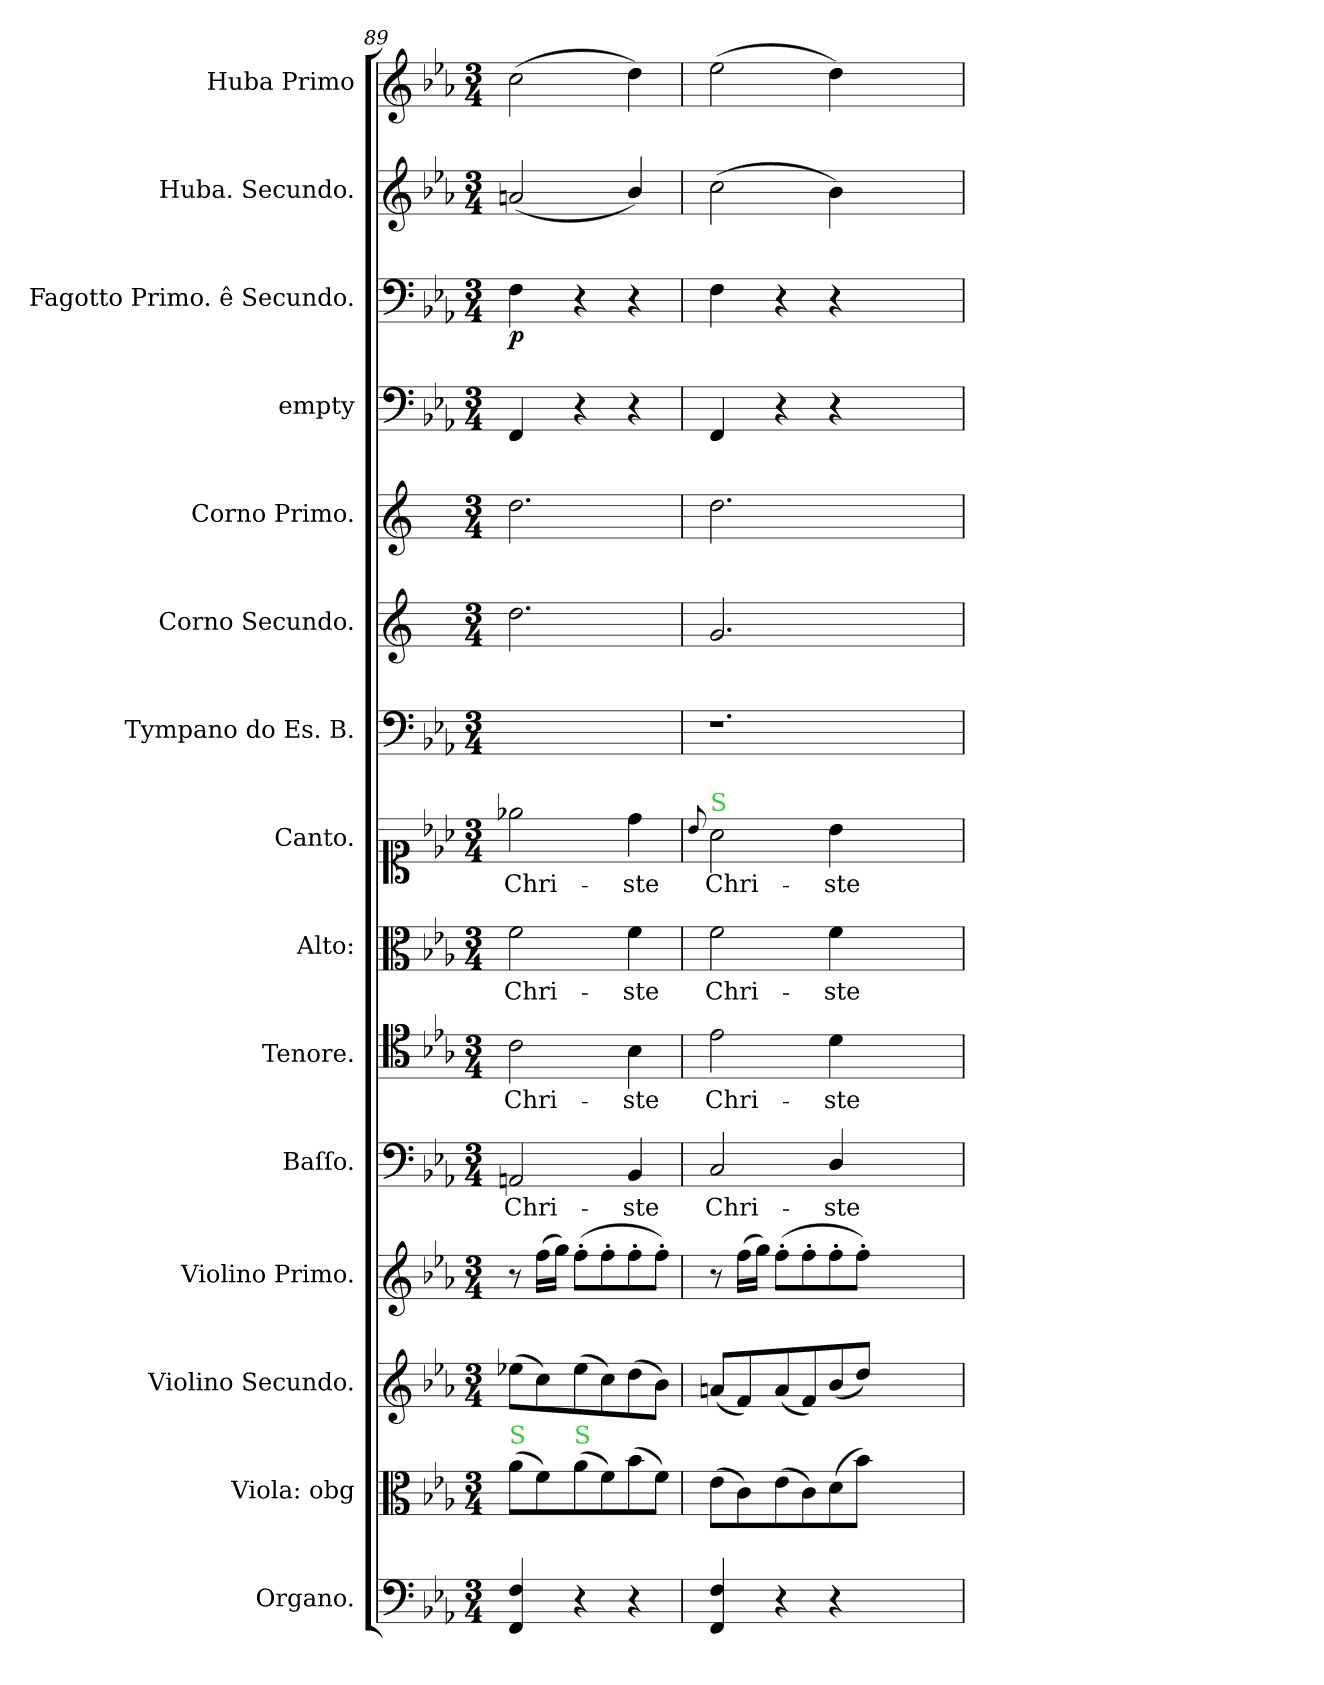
**kern	**dynam	**kern	**dynam	**kern	**dynam	**kern	**dynam	**kern	**text	**kern	**text	**kern	**text	**kern	**text	**kern	**kern	**dynam	**kern	**dynam	**kern	**kern	**dynam	**kern	**dynam	**kern	**dynam
*part15	*part15	*part14	*part14	*part13	*part13	*part12	*part12	*part11	*part11	*part10	*part10	*part9	*part9	*part8	*part8	*part7	*part6	*part6	*part5	*part5	*part4	*part3	*part3	*part2	*part2	*part1	*part1
*staff15	*staff15	*staff14	*staff14	*staff13	*staff13	*staff12	*staff12	*staff11	*staff11	*staff10	*staff10	*staff9	*staff9	*staff8	*staff8	*staff7	*staff6	*staff6	*staff5	*staff5	*staff4	*staff3	*staff3	*staff2	*staff2	*staff1	*staff1
*I"Organo.	*	*I"Viola: obg	*	*I"Violino Secundo.	*	*I"Violino Primo.	*	*I"Baſſo.	*	*I"Tenore.	*	*I"Alto:	*	*I"Canto.	*	*I"Tympano do Es. B.	*I"Corno Secundo.	*	*I"Corno Primo.	*	*I"empty	*I"Fagotto Primo. ê Secundo.	*	*I"Huba. Secundo.	*	*I"Huba Primo	*
*I'org	*	*I'vla	*	*	*	*I'vl I	*	*I'B	*	*I'T	*	*I'A	*	*I'C	*	*	*	*	*I'cor I	*	*	*	*	*	*	*	*
*clefF4	*	*clefC3	*	*clefG2	*	*clefG2	*	*clefF4	*	*clefC4	*	*clefC3	*	*clefC1	*	*clefF4	*clefG2	*	*clefG2	*	*clefF4	*clefF4	*	*clefG2	*	*clefG2	*
*	*	*	*	*	*	*	*	*	*	*	*	*	*	*	*	*	*ITrd5c9	*	*ITrd5c9	*	*	*	*	*	*	*	*
*k[b-e-a-]	*	*k[b-e-a-]	*	*k[b-e-a-]	*	*k[b-e-a-]	*	*k[b-e-a-]	*	*k[b-e-a-]	*	*k[b-e-a-]	*	*k[b-e-a-]	*	*k[b-e-a-]	*k[b-e-a-]	*	*k[b-e-a-]	*	*k[b-e-a-]	*k[b-e-a-]	*	*k[b-e-a-]	*	*k[b-e-a-]	*
*E-:	*	*E-:	*	*E-:	*	*E-:	*	*E-:	*	*E-:	*	*E-:	*	*E-:	*	*E-:	*E-:	*	*E-:	*	*	*	*	*E-:	*	*E-:	*
*M3/4	*	*M3/4	*	*M3/4	*	*M3/4	*	*M3/4	*	*M3/4	*	*M3/4	*	*M3/4	*	*M3/4	*M3/4	*	*M3/4	*	*M3/4	*M3/4	*	*M3/4	*	*M3/4	*
=89	=89	=89	=89	=89	=89	=89	=89	=89	=89	=89	=89	=89	=89	=89	=89	=89	=89	=89	=89	=89	=89	=89	=89	=89	=89	=89	=89
!	!	!LO:TX:a:color=limegreen:t=S	!	!	!	!	!	!	!	!	!	!	!	!	!	!	!	!	!	!	!	!	!	!	!	!	!
!	!LO:DY:b:rj	!	!LO:DY:b:rj	!	!LO:DY:b	!	!LO:DY:b	!	!LO:LY:i	!	!	!	!LO:LY:i	!	!LO:LY:i	!	!	!LO:DY:b:rj	!	!LO:DY:b	!	!	!	!	!LO:DY:b	!	!LO:DY:b
4FF/ 4F/	mezzo forto	(>8a-\L	mezzo fort	(>8ee-X\L	mezzo forto	8r	mezzo forto	2AAn/	Chri-	2c\	Chri-	2f\	Chri-	2ee-X\	Chri-	2.ryy	2.f\	mezzo fort	2.f\	mezzo forto	4FF/	4F\	p	(<2an/	mezzo forto	(>2cc\	mezzo fort
.	.	8f\)	.	8cc\)	.	(>16ff\LL	.	.	.	.	.	.	.	.	.	.	.	.	.	.	.	.	.	.	.	.	.
.	.	.	.	.	.	16gg\JJ)	.	.	.	.	.	.	.	.	.	.	.	.	.	.	.	.	.	.	.	.	.
!	!	!LO:TX:a:color=limegreen:t=S	!	!	!	!	!	!	!	!	!	!	!	!	!	!	!	!	!	!	!	!	!	!	!	!	!
4r	.	(>8a-\	.	(>8ee-\	.	(>8ff'>\L	.	.	.	.	.	.	.	.	.	.	.	.	.	.	4r	4r	.	.	.	.	.
.	.	8f\)	.	8cc\)	.	8ff'>\	.	.	.	.	.	.	.	.	.	.	.	.	.	.	.	.	.	.	.	.	.
!	!	!	!	!	!	!	!	!	!LO:LY:i	!	!	!	!LO:LY:i	!	!LO:LY:i	!	!	!	!	!	!	!	!	!	!	!	!
4r	.	(>8b-\	.	(>8dd\	.	8ff'>\	.	4BB-/	-ste	4B-\	-ste	4f\	-ste	4dd\	-ste	.	.	.	.	.	4r	4r	.	4b-/)	.	4dd\)	.
.	.	8f\J)	.	8b-\J)	.	8ff'>\J)	.	.	.	.	.	.	.	.	.	.	.	.	.	.	.	.	.	.	.	.	.
=90	=90	=90	=90	=90	=90	=90	=90	=90	=90	=90	=90	=90	=90	=90	=90	=90	=90	=90	=90	=90	=90	=90	=90	=90	=90	=90	=90
.	.	.	.	.	.	.	.	.	.	.	.	.	.	8qqb-/	.	.	.	.	.	.	.	.	.	.	.	.	.
!	!	!	!	!	!	!	!	!	!	!	!	!	!	!LO:TX:a:color=limegreen:t=S	!	!	!	!	!	!	!	!	!	!	!	!	!
!	!	!	!	!	!	!	!	!	!LO:LY:i	!	!LO:LY:i	!	!LO:LY:i	!	!LO:LY:i	!	!	!	!	!	!	!	!	!	!	!	!
4FF/ 4F/	.	(>8e-\L	.	(<8an/L	.	8r	.	2C/	Chri-	2e-\	Chri-	2f\	Chri-	2a-\	Chri-	1.r	2.B-/	.	2.f\	.	4FF/	4F\	.	(>2cc\	.	(>2ee-\	.
.	.	8c\)	.	8f/)	.	(>16ff\LL	.	.	.	.	.	.	.	.	.	.	.	.	.	.	.	.	.	.	.	.	.
.	.	.	.	.	.	16gg\JJ)	.	.	.	.	.	.	.	.	.	.	.	.	.	.	.	.	.	.	.	.	.
4r	.	(>8e-\	.	(<8a/	.	(>8ff'>\L	.	.	.	.	.	.	.	.	.	.	.	.	.	.	4r	4r	.	.	.	.	.
.	.	8c\)	.	8f/)	.	8ff'>\	.	.	.	.	.	.	.	.	.	.	.	.	.	.	.	.	.	.	.	.	.
!	!	!	!	!	!	!	!	!	!LO:LY:i	!	!LO:LY:i	!	!LO:LY:i	!	!LO:LY:i	!	!	!	!	!	!	!	!	!	!	!	!
4r	.	(>8d\	.	(<8b-/	.	8ff'>\	.	4D/	-ste	4d\	-ste	4f\	-ste	4b-\	-ste	.	.	.	.	.	4r	4r	.	4b-\)	.	4dd\)	.
.	.	8b-\J)	.	8dd/J)	.	8ff'>\J)	.	.	.	.	.	.	.	.	.	.	.	.	.	.	.	.	.	.	.	.	.
2.ryy	.	2.ryy	.	2.ryy	.	2.ryy	.	2.ryy	.	2.ryy	.	2.ryy	.	2.ryy	.	.	2.ryy	.	2.ryy	.	2.ryy	2.ryy	.	2.ryy	.	2.ryy	.
=	=	=	=	=	=	=	=	=	=	=	=	=	=	=	=	=	=	=	=	=	=	=	=	=	=	=	=
*-	*-	*-	*-	*-	*-	*-	*-	*-	*-	*-	*-	*-	*-	*-	*-	*-	*-	*-	*-	*-	*-	*-	*-	*-	*-	*-	*-
